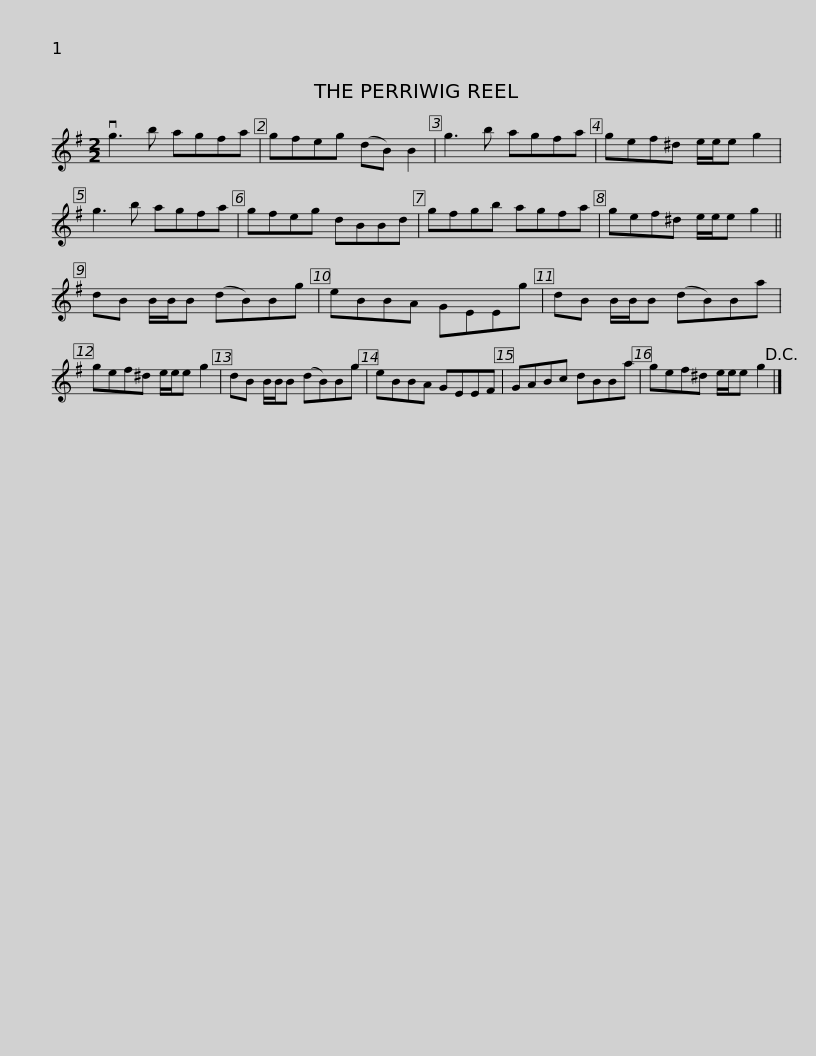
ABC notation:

X:1
L:1/8
M:2/2
I:linebreak $
K:G
V:1 treble
V:1
 vg3 b agfa | gfeg (dB) B2 | g3 b agfa | gef^d e/e/e g2 | g3 b agfa | %5
 gfeg dBBd |$ gfgb agfa | gef^d e/e/e g2 || dB B/B/B (dB)Bg | eBBA GEEg | %10
 dB B/B/B (dB)Ba |$ gef^d e/e/e g2 | dB B/B/B (dB)Bg | eBBA GEEF | GABc dBBa | %15
 gef^d e/e/e g2!D.C.! |] %16
